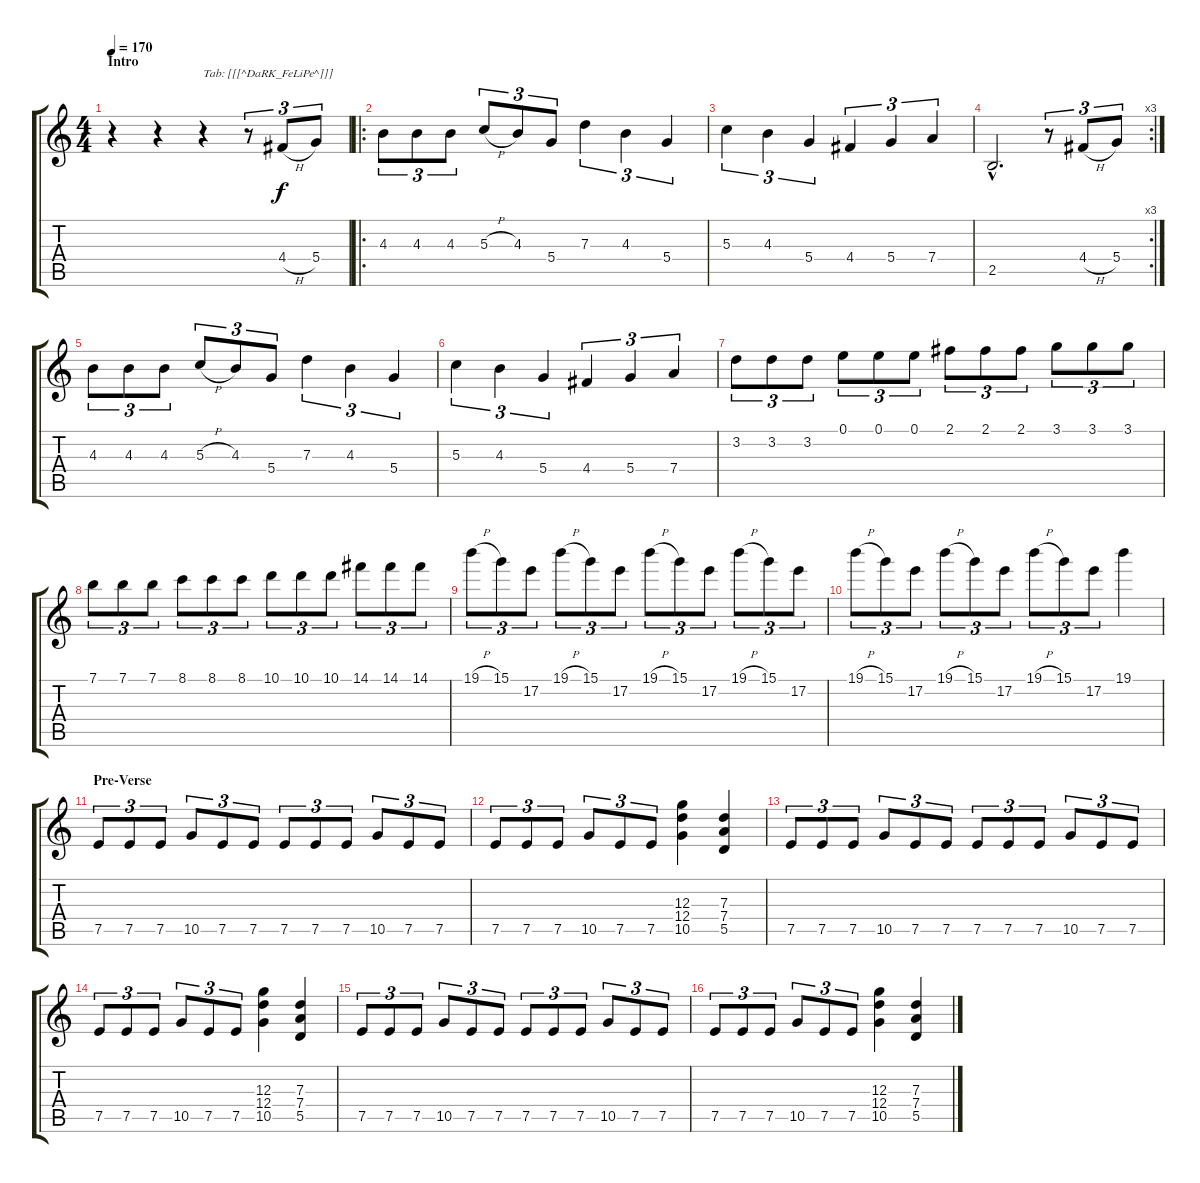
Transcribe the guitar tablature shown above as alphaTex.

\track "" {instrument distortionguitar}
\staff {score tabs}
\tuning (E4 B3 G3 D3 A2 E2) {hide}
\ts (4 4)
\section ("" "Intro")
\tempo 170
\clef g2
\ks c
r.4{dy f instrument distortionguitar} r.4 r.4{txt "Tab: [[[^DaRK_FeLiPe^]]]"} r.8{tu (3 2)} 4.4{h}.8{tu (3 2)} 5.4.8{tu (3 2)} |
\ro
4.3.8{tu (3 2)} 4.3.8{tu (3 2)} 4.3.8{tu (3 2)} 5.3{h}.8{tu (3 2)} 4.3.8{tu (3 2)} 5.4.8{tu (3 2)} 7.3.4{tu (3 2)} 4.3.4{tu (3 2)} 5.4.4{tu (3 2)} |
5.3.4{tu (3 2)} 4.3.4{tu (3 2)} 5.4.4{tu (3 2)} 4.4.4{tu (3 2)} 5.4.4{tu (3 2)} 7.4.4{tu (3 2)} |
\rc 3
2.5{hac}.2{d} r.8{tu (3 2)} 4.4{h}.8{tu (3 2)} 5.4.8{tu (3 2)} |
4.3.8{tu (3 2)} 4.3.8{tu (3 2)} 4.3.8{tu (3 2)} 5.3{h}.8{tu (3 2)} 4.3.8{tu (3 2)} 5.4.8{tu (3 2)} 7.3.4{tu (3 2)} 4.3.4{tu (3 2)} 5.4.4{tu (3 2)} |
5.3.4{tu (3 2)} 4.3.4{tu (3 2)} 5.4.4{tu (3 2)} 4.4.4{tu (3 2)} 5.4.4{tu (3 2)} 7.4.4{tu (3 2)} |
3.2.8{tu (3 2)} 3.2.8{tu (3 2)} 3.2.8{tu (3 2)} 0.1.8{tu (3 2)} 0.1.8{tu (3 2)} 0.1.8{tu (3 2)} 2.1.8{tu (3 2)} 2.1.8{tu (3 2)} 2.1.8{tu (3 2)} 3.1.8{tu (3 2)} 3.1.8{tu (3 2)} 3.1.8{tu (3 2)} |
7.1.8{tu (3 2)} 7.1.8{tu (3 2)} 7.1.8{tu (3 2)} 8.1.8{tu (3 2)} 8.1.8{tu (3 2)} 8.1.8{tu (3 2)} 10.1.8{tu (3 2)} 10.1.8{tu (3 2)} 10.1.8{tu (3 2)} 14.1.8{tu (3 2)} 14.1.8{tu (3 2)} 14.1.8{tu (3 2)} |
19.1{h}.8{tu (3 2)} 15.1.8{tu (3 2)} 17.2.8{tu (3 2)} 19.1{h}.8{tu (3 2)} 15.1.8{tu (3 2)} 17.2.8{tu (3 2)} 19.1{h}.8{tu (3 2)} 15.1.8{tu (3 2)} 17.2.8{tu (3 2)} 19.1{h}.8{tu (3 2)} 15.1.8{tu (3 2)} 17.2.8{tu (3 2)} |
19.1{h}.8{tu (3 2)} 15.1.8{tu (3 2)} 17.2.8{tu (3 2)} 19.1{h}.8{tu (3 2)} 15.1.8{tu (3 2)} 17.2.8{tu (3 2)} 19.1{h}.8{tu (3 2)} 15.1.8{tu (3 2)} 17.2.8{tu (3 2)} 19.1.4 |
\section ("" "Pre-Verse")
7.5.8{tu (3 2)} 7.5.8{tu (3 2)} 7.5.8{tu (3 2)} 10.5.8{tu (3 2)} 7.5.8{tu (3 2)} 7.5.8{tu (3 2)} 7.5.8{tu (3 2)} 7.5.8{tu (3 2)} 7.5.8{tu (3 2)} 10.5.8{tu (3 2)} 7.5.8{tu (3 2)} 7.5.8{tu (3 2)} |
7.5.8{tu (3 2)} 7.5.8{tu (3 2)} 7.5.8{tu (3 2)} 10.5.8{tu (3 2)} 7.5.8{tu (3 2)} 7.5.8{tu (3 2)} (12.3 12.4 10.5).4 (7.3 7.4 5.5).4 |
7.5.8{tu (3 2)} 7.5.8{tu (3 2)} 7.5.8{tu (3 2)} 10.5.8{tu (3 2)} 7.5.8{tu (3 2)} 7.5.8{tu (3 2)} 7.5.8{tu (3 2)} 7.5.8{tu (3 2)} 7.5.8{tu (3 2)} 10.5.8{tu (3 2)} 7.5.8{tu (3 2)} 7.5.8{tu (3 2)} |
7.5.8{tu (3 2)} 7.5.8{tu (3 2)} 7.5.8{tu (3 2)} 10.5.8{tu (3 2)} 7.5.8{tu (3 2)} 7.5.8{tu (3 2)} (12.3 12.4 10.5).4 (7.3 7.4 5.5).4 |
7.5.8{tu (3 2)} 7.5.8{tu (3 2)} 7.5.8{tu (3 2)} 10.5.8{tu (3 2)} 7.5.8{tu (3 2)} 7.5.8{tu (3 2)} 7.5.8{tu (3 2)} 7.5.8{tu (3 2)} 7.5.8{tu (3 2)} 10.5.8{tu (3 2)} 7.5.8{tu (3 2)} 7.5.8{tu (3 2)} |
7.5.8{tu (3 2)} 7.5.8{tu (3 2)} 7.5.8{tu (3 2)} 10.5.8{tu (3 2)} 7.5.8{tu (3 2)} 7.5.8{tu (3 2)} (12.3 12.4 10.5).4 (7.3 7.4 5.5).4
